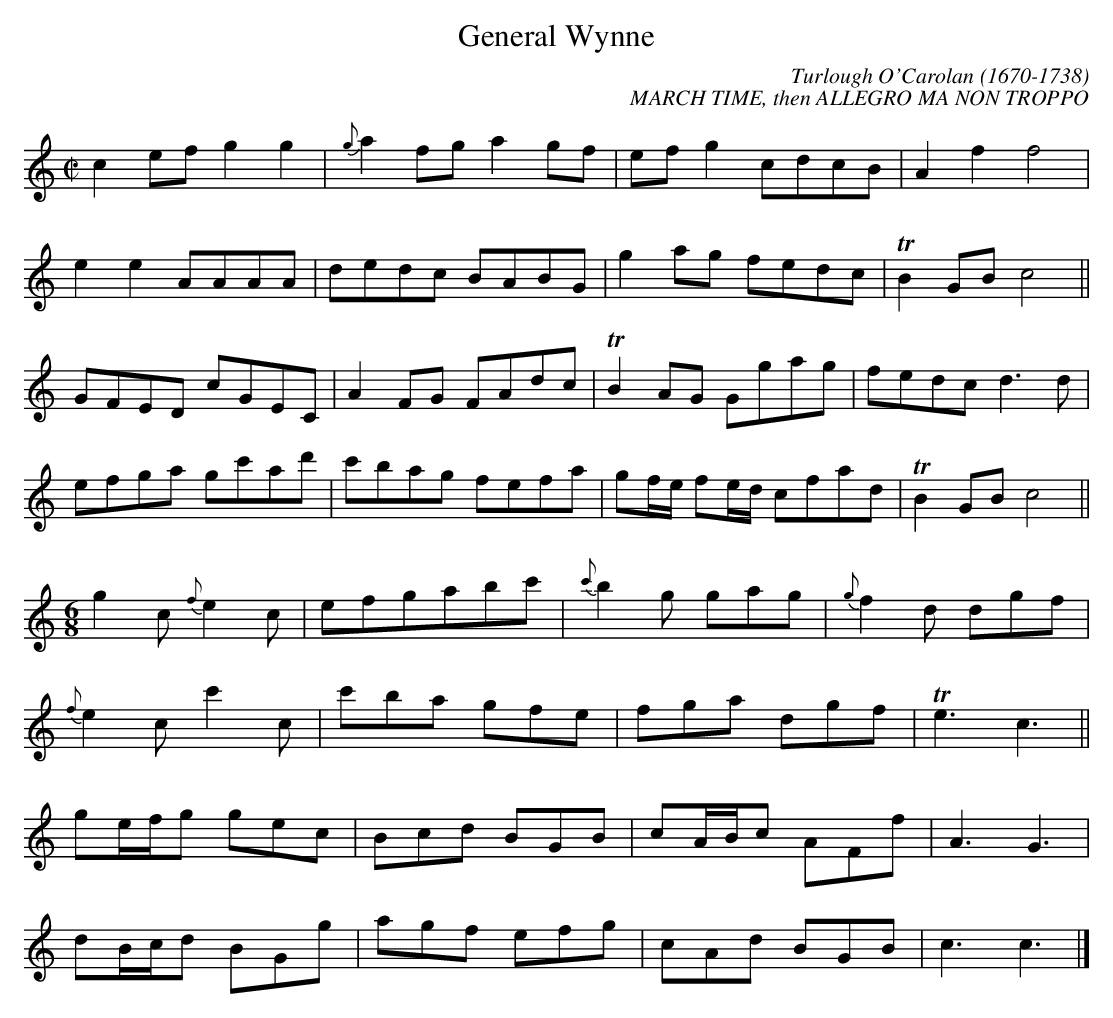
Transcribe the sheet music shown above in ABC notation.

X:1occ
T:General Wynne
C:Turlough O'Carolan (1670-1738)
C:MARCH TIME, then ALLEGRO MA NON TROPPO
M:C|
L:1/8
K:C
c2ef g2g2|{g}a2fg a2gf|ef g2cdcB|A2f2f4|
e2e2AAAA|dedc BABG|g2ag fedc| TB2GB c4||
GFED cGEC|A2FG FAdc| TB2AG Ggag|fedc d3d|
efga gc'ad'|c'bag fefa|gf/2e/2 fe/2d/2 cfad| TB2GB c4||
[M:6/8]g2c {f}e2c|efgabc'|{c'}b2g gag|{g}f2d dgf|
{f}e2c c'2c|c'ba gfe|fga dgf| Te3c3||
ge/2f/2g gec|Bcd BGB|cA/2B/2c AFf|A3G3|
dB/2c/2d BGg|agf efg|cAd BGB|c3c3|]
